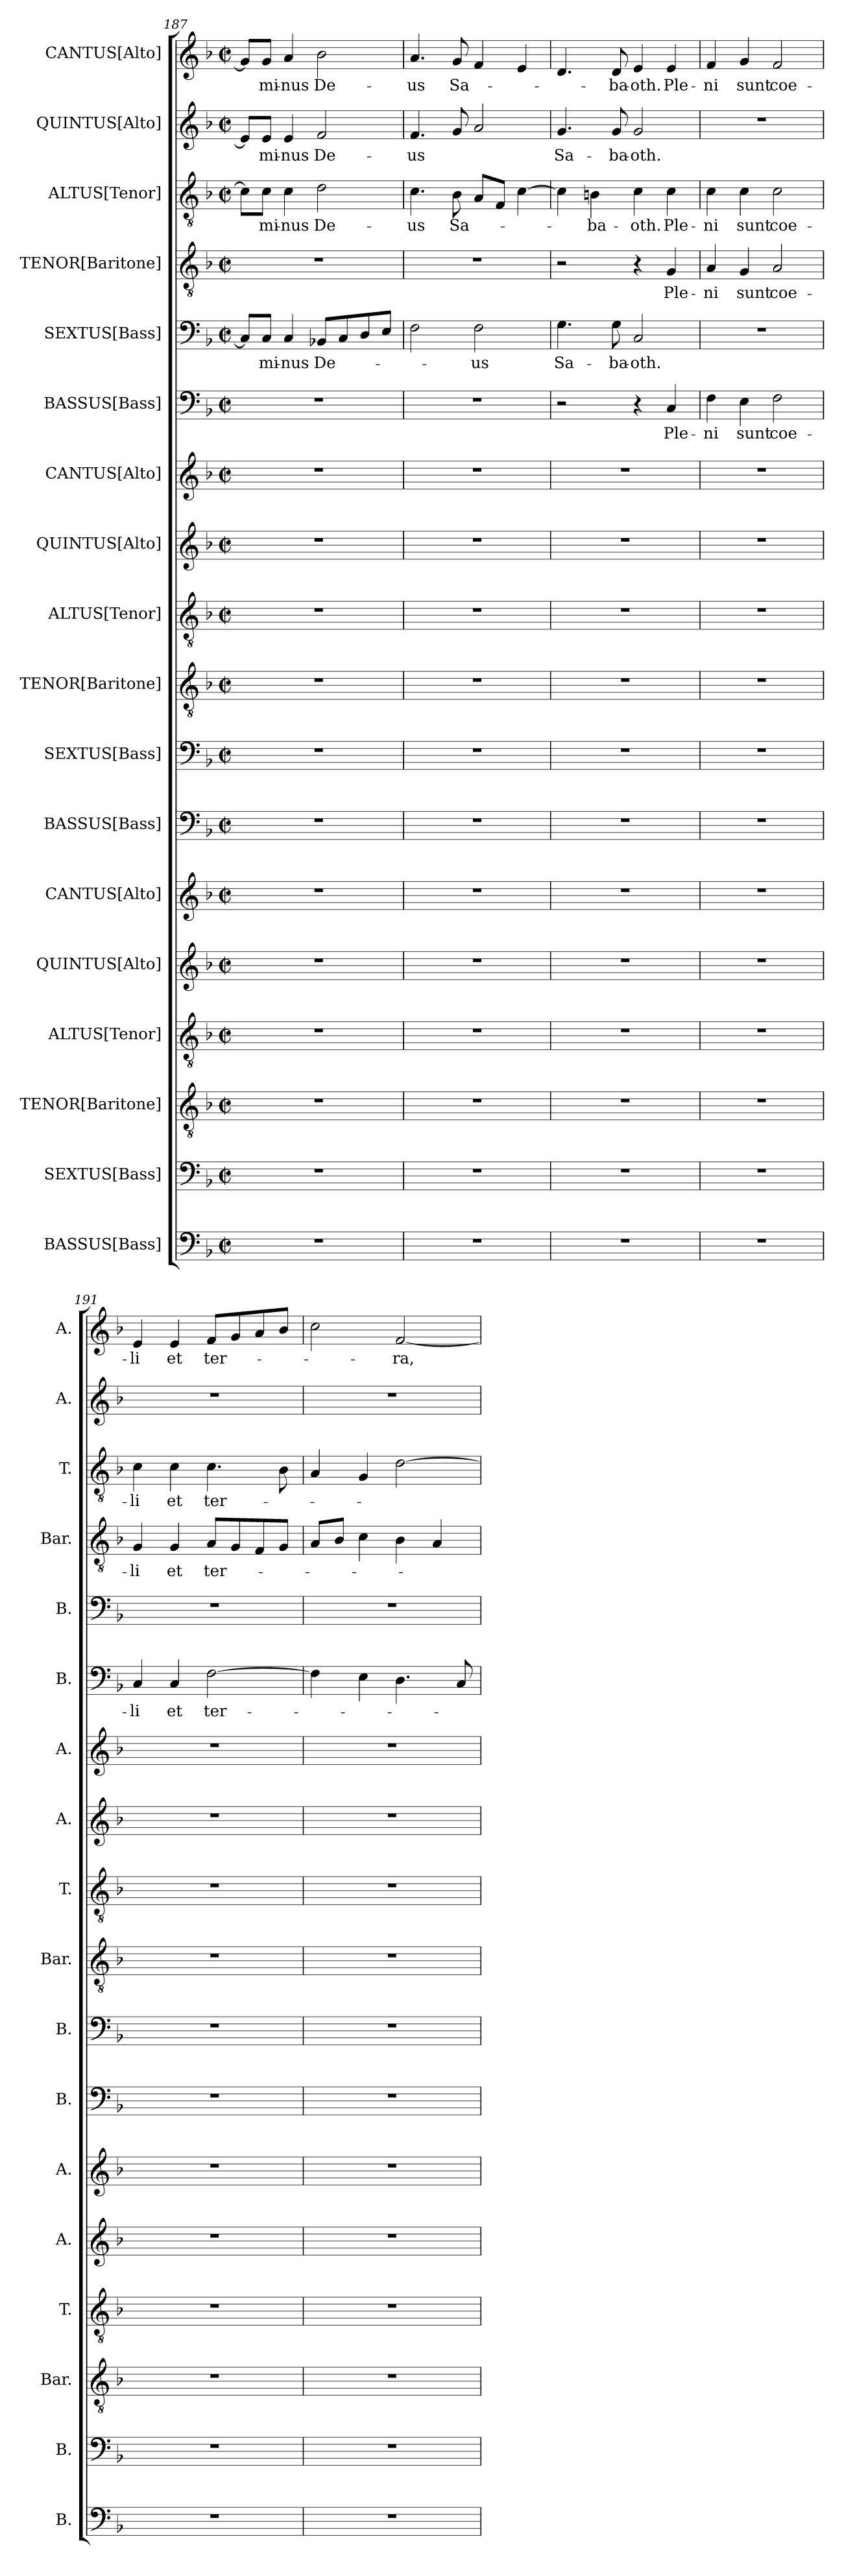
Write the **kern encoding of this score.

**kern	**kern	**kern	**kern	**kern	**kern	**kern	**kern	**kern	**kern	**kern	**kern	**kern	**text	**kern	**text	**kern	**text	**kern	**text	**kern	**text	**kern	**text
*part18	*part17	*part16	*part15	*part14	*part13	*part12	*part11	*part10	*part9	*part8	*part7	*part6	*part6	*part5	*part5	*part4	*part4	*part3	*part3	*part2	*part2	*part1	*part1
*staff18	*staff17	*staff16	*staff15	*staff14	*staff13	*staff12	*staff11	*staff10	*staff9	*staff8	*staff7	*staff6	*staff6	*staff5	*staff5	*staff4	*staff4	*staff3	*staff3	*staff2	*staff2	*staff1	*staff1
*I"BASSUS[Bass]	*I"SEXTUS[Bass]	*I"TENOR[Baritone]	*I"ALTUS[Tenor]	*I"QUINTUS[Alto]	*I"CANTUS[Alto]	*I"BASSUS[Bass]	*I"SEXTUS[Bass]	*I"TENOR[Baritone]	*I"ALTUS[Tenor]	*I"QUINTUS[Alto]	*I"CANTUS[Alto]	*I"BASSUS[Bass]	*	*I"SEXTUS[Bass]	*	*I"TENOR[Baritone]	*	*I"ALTUS[Tenor]	*	*I"QUINTUS[Alto]	*	*I"CANTUS[Alto]	*
*I'B.	*I'B.	*I'Bar.	*I'T.	*I'A.	*I'A.	*I'B.	*I'B.	*I'Bar.	*I'T.	*I'A.	*I'A.	*I'B.	*	*I'B.	*	*I'Bar.	*	*I'T.	*	*I'A.	*	*I'A.	*
!!LO:LB:g=z
*clefF4	*clefF4	*clefGv2	*clefGv2	*clefG2	*clefG2	*clefF4	*clefF4	*clefGv2	*clefGv2	*clefG2	*clefG2	*clefF4	*	*clefF4	*	*clefGv2	*	*clefGv2	*	*clefG2	*	*clefG2	*
*	*	*ITrd7c12	*ITrd7c12	*	*	*	*	*ITrd7c12	*ITrd7c12	*	*	*	*	*	*	*ITrd7c12	*	*ITrd7c12	*	*	*	*	*
*k[b-]	*k[b-]	*k[b-]	*k[b-]	*k[b-]	*k[b-]	*k[b-]	*k[b-]	*k[b-]	*k[b-]	*k[b-]	*k[b-]	*k[b-]	*	*k[b-]	*	*k[b-]	*	*k[b-]	*	*k[b-]	*	*k[b-]	*
*F:	*F:	*F:	*F:	*F:	*F:	*F:	*F:	*F:	*F:	*F:	*F:	*F:	*	*F:	*	*F:	*	*F:	*	*F:	*	*F:	*
*M2/2	*M2/2	*M2/2	*M2/2	*M2/2	*M2/2	*M2/2	*M2/2	*M2/2	*M2/2	*M2/2	*M2/2	*M2/2	*	*M2/2	*	*M2/2	*	*M2/2	*	*M2/2	*	*M2/2	*
*met(c|)	*met(c|)	*met(c|)	*met(c|)	*met(c|)	*met(c|)	*met(c|)	*met(c|)	*met(c|)	*met(c|)	*met(c|)	*met(c|)	*met(c|)	*	*met(c|)	*	*met(c|)	*	*met(c|)	*	*met(c|)	*	*met(c|)	*
=187	=187	=187	=187	=187	=187	=187	=187	=187	=187	=187	=187	=187	=187	=187	=187	=187	=187	=187	=187	=187	=187	=187	=187
1r	1r	1r	1r	1r	1r	1r	1r	1r	1r	1r	1r	1r	.	8C/L]	.	1r	.	8C\L]	.	8e/L]	.	8g/L]	.
!	!	!	!	!	!	!	!	!	!	!	!	!	!	!	!LO:LY:b	!	!	!	!LO:LY:b	!	!LO:LY:b	!	!LO:LY:b
.	.	.	.	.	.	.	.	.	.	.	.	.	.	8C/J	-mi-	.	.	8C\J	-mi-	8e/J	-mi-	8g/J	-mi-
!	!	!	!	!	!	!	!	!	!	!	!	!	!	!	!LO:LY:b	!	!	!	!LO:LY:b	!	!LO:LY:b	!	!LO:LY:b
.	.	.	.	.	.	.	.	.	.	.	.	.	.	4C/	-nus	.	.	4C\	-nus	4e/	-nus	4a/	-nus
!	!	!	!	!	!	!	!	!	!	!	!	!	!	!	!LO:LY:b	!	!	!	!LO:LY:b	!	!LO:LY:b	!	!LO:LY:b
.	.	.	.	.	.	.	.	.	.	.	.	.	.	8BB-X/L	De-	.	.	2D\	De-	2f/	De-	2b-\	De-
.	.	.	.	.	.	.	.	.	.	.	.	.	.	8C/	.	.	.	.	.	.	.	.	.
.	.	.	.	.	.	.	.	.	.	.	.	.	.	8D/	.	.	.	.	.	.	.	.	.
.	.	.	.	.	.	.	.	.	.	.	.	.	.	8E/J	.	.	.	.	.	.	.	.	.
=188	=188	=188	=188	=188	=188	=188	=188	=188	=188	=188	=188	=188	=188	=188	=188	=188	=188	=188	=188	=188	=188	=188	=188
!	!	!	!	!	!	!	!	!	!	!	!	!	!	!	!	!	!	!	!LO:LY:b	!	!LO:LY:b	!	!LO:LY:b
1r	1r	1r	1r	1r	1r	1r	1r	1r	1r	1r	1r	1r	.	2F\	.	1r	.	4.C\	-us	4.f/	-us	4.a/	-us
!	!	!	!	!	!	!	!	!	!	!	!	!	!	!	!	!	!	!	!LO:LY:b	!	!	!	!LO:LY:b
.	.	.	.	.	.	.	.	.	.	.	.	.	.	.	.	.	.	8BB-\	Sa-	8g/	.	8g/	Sa-
!	!	!	!	!	!	!	!	!	!	!	!	!	!	!	!LO:LY:b	!	!	!	!	!	!	!	!
.	.	.	.	.	.	.	.	.	.	.	.	.	.	2F\	-us	.	.	8AA/L	.	2a/	.	4f/	.
.	.	.	.	.	.	.	.	.	.	.	.	.	.	.	.	.	.	8FF/J	.	.	.	.	.
.	.	.	.	.	.	.	.	.	.	.	.	.	.	.	.	.	.	[>4C\	.	.	.	4e/	.
=189	=189	=189	=189	=189	=189	=189	=189	=189	=189	=189	=189	=189	=189	=189	=189	=189	=189	=189	=189	=189	=189	=189	=189
!	!	!	!	!	!	!	!	!	!	!	!	!	!	!	!LO:LY:b	!	!	!	!	!	!LO:LY:b	!	!
1r	1r	1r	1r	1r	1r	1r	1r	1r	1r	1r	1r	2r	.	4.G\	Sa-	2r	.	4C\]	.	4.g/	Sa-	4.d/	.
!	!	!	!	!	!	!	!	!	!	!	!	!	!	!	!	!	!	!	!LO:LY:b	!	!	!	!
.	.	.	.	.	.	.	.	.	.	.	.	.	.	.	.	.	.	4BBn\	-ba-	.	.	.	.
!	!	!	!	!	!	!	!	!	!	!	!	!	!	!	!LO:LY:b	!	!	!	!	!	!LO:LY:b	!	!LO:LY:b
.	.	.	.	.	.	.	.	.	.	.	.	.	.	8G\	-ba-	.	.	.	.	8g/	-ba-	8d/	-ba-
!	!	!	!	!	!	!	!	!	!	!	!	!	!	!	!LO:LY:b	!	!	!	!LO:LY:b	!	!LO:LY:b	!	!LO:LY:b
.	.	.	.	.	.	.	.	.	.	.	.	4r	.	2C/	-oth.	4r	.	4C\	-oth.	2g/	-oth.	4e/	-oth.
!	!	!	!	!	!	!	!	!	!	!	!	!	!LO:LY:b	!	!	!	!LO:LY:b	!	!LO:LY:b	!	!	!	!LO:LY:b
.	.	.	.	.	.	.	.	.	.	.	.	4C/	Ple-	.	.	4GG/	Ple-	4C\	Ple-	.	.	4e/	Ple-
=190	=190	=190	=190	=190	=190	=190	=190	=190	=190	=190	=190	=190	=190	=190	=190	=190	=190	=190	=190	=190	=190	=190	=190
!	!	!	!	!	!	!	!	!	!	!	!	!	!LO:LY:b	!	!	!	!LO:LY:b	!	!LO:LY:b	!	!	!	!LO:LY:b
1r	1r	1r	1r	1r	1r	1r	1r	1r	1r	1r	1r	4F\	-ni	1r	.	4AA/	-ni	4C\	-ni	1r	.	4f/	-ni
!	!	!	!	!	!	!	!	!	!	!	!	!	!LO:LY:b	!	!	!	!LO:LY:b	!	!LO:LY:b	!	!	!	!LO:LY:b
.	.	.	.	.	.	.	.	.	.	.	.	4E\	sunt	.	.	4GG/	sunt	4C\	sunt	.	.	4g/	sunt
!	!	!	!	!	!	!	!	!	!	!	!	!	!LO:LY:b	!	!	!	!LO:LY:b	!	!LO:LY:b	!	!	!	!LO:LY:b
.	.	.	.	.	.	.	.	.	.	.	.	2F\	coe-	.	.	2AA/	coe-	2C\	coe-	.	.	2f/	coe-
=191	=191	=191	=191	=191	=191	=191	=191	=191	=191	=191	=191	=191	=191	=191	=191	=191	=191	=191	=191	=191	=191	=191	=191
!	!	!	!	!	!	!	!	!	!	!	!	!	!LO:LY:b	!	!	!	!LO:LY:b	!	!LO:LY:b	!	!	!	!LO:LY:b
1r	1r	1r	1r	1r	1r	1r	1r	1r	1r	1r	1r	4C/	-li	1r	.	4GG/	-li	4C\	-li	1r	.	4e/	-li
!	!	!	!	!	!	!	!	!	!	!	!	!	!LO:LY:b	!	!	!	!LO:LY:b	!	!LO:LY:b	!	!	!	!LO:LY:b
.	.	.	.	.	.	.	.	.	.	.	.	4C/	et	.	.	4GG/	et	4C\	et	.	.	4e/	et
!	!	!	!	!	!	!	!	!	!	!	!	!	!LO:LY:b	!	!	!	!LO:LY:b	!	!LO:LY:b	!	!	!	!LO:LY:b
.	.	.	.	.	.	.	.	.	.	.	.	[>2F\	ter-	.	.	8AA/L	ter-	4.C\	ter-	.	.	8f/L	ter-
.	.	.	.	.	.	.	.	.	.	.	.	.	.	.	.	8GG/	.	.	.	.	.	8g/	.
.	.	.	.	.	.	.	.	.	.	.	.	.	.	.	.	8FF/	.	.	.	.	.	8a/	.
.	.	.	.	.	.	.	.	.	.	.	.	.	.	.	.	8GG/J	.	8BB-\	.	.	.	8b-/J	.
=192	=192	=192	=192	=192	=192	=192	=192	=192	=192	=192	=192	=192	=192	=192	=192	=192	=192	=192	=192	=192	=192	=192	=192
1r	1r	1r	1r	1r	1r	1r	1r	1r	1r	1r	1r	4F\]	.	1r	.	8AA/L	.	4AA/	.	1r	.	2cc\	.
.	.	.	.	.	.	.	.	.	.	.	.	.	.	.	.	8BB-/J	.	.	.	.	.	.	.
.	.	.	.	.	.	.	.	.	.	.	.	4E\	.	.	.	4C\	.	4GG/	.	.	.	.	.
!	!	!	!	!	!	!	!	!	!	!	!	!	!	!	!	!	!	!	!	!	!	!	!LO:LY:b
.	.	.	.	.	.	.	.	.	.	.	.	4.D\	.	.	.	4BB-\	.	[>2D\	.	.	.	[<2f/	-ra,
.	.	.	.	.	.	.	.	.	.	.	.	.	.	.	.	4AA/	.	.	.	.	.	.	.
.	.	.	.	.	.	.	.	.	.	.	.	8C/	.	.	.	.	.	.	.	.	.	.	.
=	=	=	=	=	=	=	=	=	=	=	=	=	=	=	=	=	=	=	=	=	=	=	=
*-	*-	*-	*-	*-	*-	*-	*-	*-	*-	*-	*-	*-	*-	*-	*-	*-	*-	*-	*-	*-	*-	*-	*-
